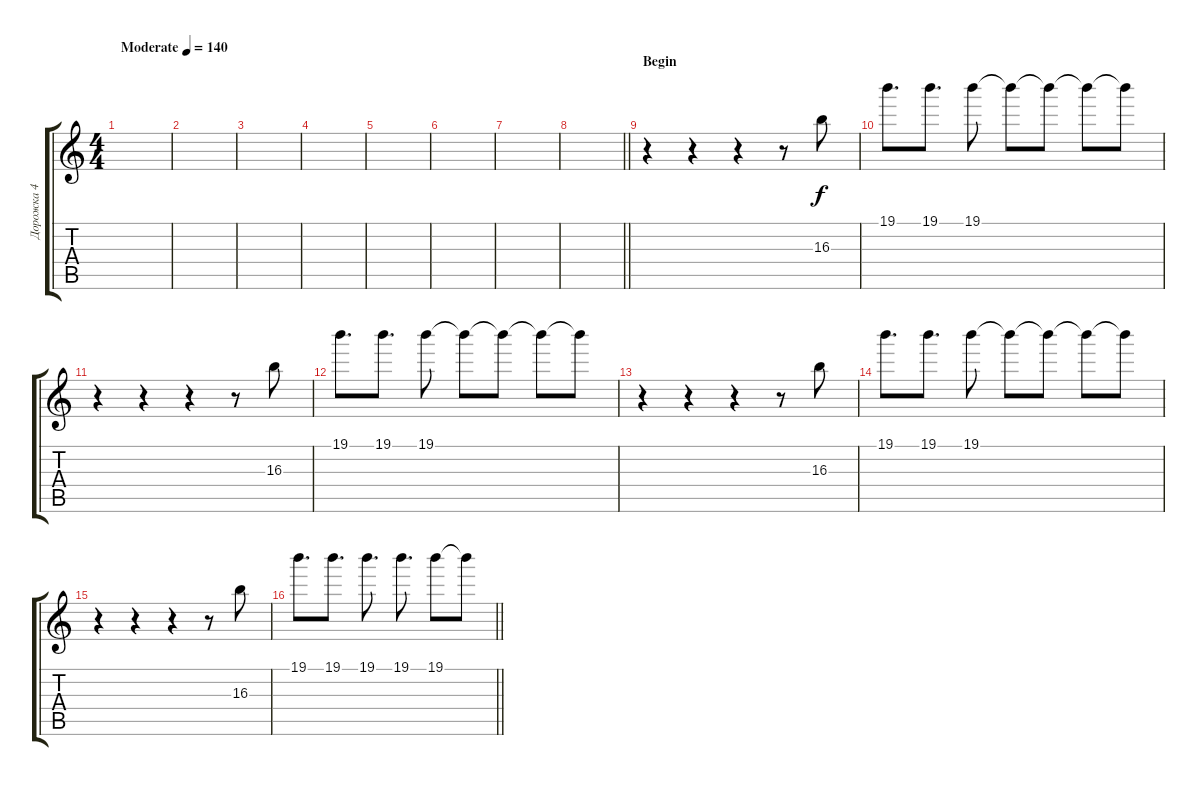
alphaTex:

\track ("Дорожка 4" "Дорожка 4") {instrument electricguitarjazz}
\staff {score tabs}
\tuning (E4 B3 G3 D3 A2 D2) {hide}
\ts (4 4)
\tempo (140 "Moderate")
\clef g2
\ks c
|
|
|
|
|
|
|
\barLineRight lightlight
|
\section ("" "Begin")
r.4 r.4 r.4 r.8 16.3.8 |
19.1.8{d} 19.1.8{d} 19.1.8 19.1{t}.8 19.1{t}.8 19.1{t}.8 19.1{t}.8 |
r.4 r.4 r.4 r.8 16.3.8 |
19.1.8{d} 19.1.8{d} 19.1.8 19.1{t}.8 19.1{t}.8 19.1{t}.8 19.1{t}.8 |
r.4 r.4 r.4 r.8 16.3.8 |
19.1.8{d} 19.1.8{d} 19.1.8 19.1{t}.8 19.1{t}.8 19.1{t}.8 19.1{t}.8 |
r.4 r.4 r.4 r.8 16.3.8 |
\barLineRight lightlight
19.1.8{d} 19.1.8{d} 19.1.8{d} 19.1.8{d} 19.1.8 19.1{t}.8
